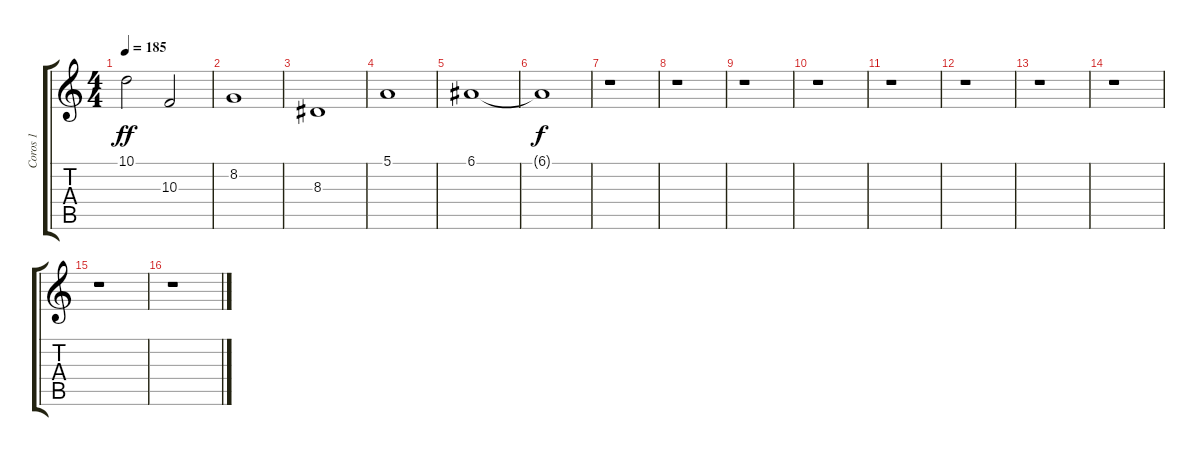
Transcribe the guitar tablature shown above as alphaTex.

\track ("Coros 1" "Coros 1") {instrument synthvoice}
\staff {score tabs}
\tuning (E4 B3 G3 D3 A2 E2) {hide}
\ts (4 4)
\tempo 185
\clef g2
\ks c
10.1.2{dy ff} 10.3.2 |
8.2.1 |
8.3.1 |
5.1.1 |
6.1.1 |
6.1{t}.1{dy f} |
r.1 |
r.1 |
r.1 |
r.1 |
r.1 |
r.1 |
r.1 |
r.1 |
r.1 |
r.1
